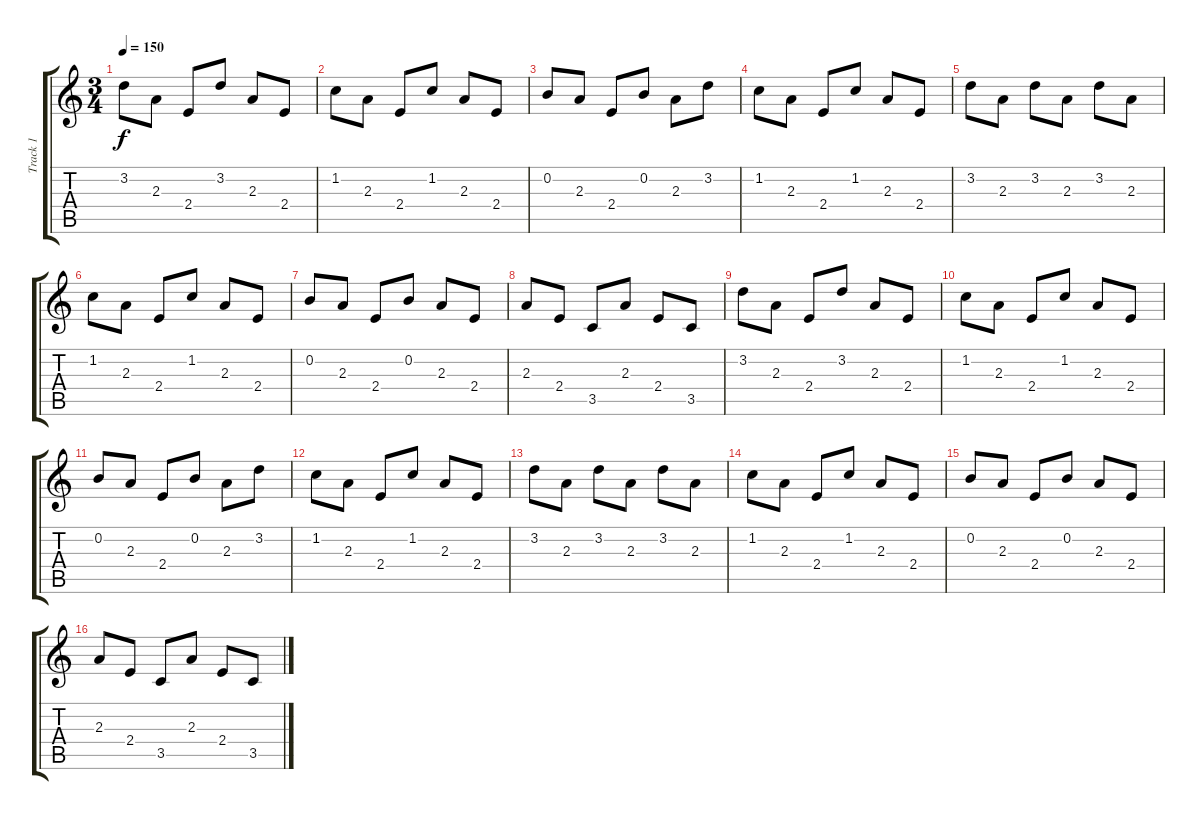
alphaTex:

\track ("Track 1" "Track 1") {instrument acousticguitarnylon}
\staff {score tabs}
\tuning (E4 B3 G3 D3 A2 E2) {hide}
\ts (3 4)
\tempo 150
\clef g2
\ks c
3.2.8{dy f} 2.3.8 2.4.8 3.2.8 2.3.8 2.4.8 |
1.2.8 2.3.8 2.4.8 1.2.8 2.3.8 2.4.8 |
0.2.8 2.3.8 2.4.8 0.2.8 2.3.8 3.2.8 |
1.2.8 2.3.8 2.4.8 1.2.8 2.3.8 2.4.8 |
3.2.8 2.3.8 3.2.8 2.3.8 3.2.8 2.3.8 |
1.2.8 2.3.8 2.4.8 1.2.8 2.3.8 2.4.8 |
0.2.8 2.3.8 2.4.8 0.2.8 2.3.8 2.4.8 |
2.3.8 2.4.8 3.5.8 2.3.8 2.4.8 3.5.8 |
3.2.8 2.3.8 2.4.8 3.2.8 2.3.8 2.4.8 |
1.2.8 2.3.8 2.4.8 1.2.8 2.3.8 2.4.8 |
0.2.8 2.3.8 2.4.8 0.2.8 2.3.8 3.2.8 |
1.2.8 2.3.8 2.4.8 1.2.8 2.3.8 2.4.8 |
3.2.8 2.3.8 3.2.8 2.3.8 3.2.8 2.3.8 |
1.2.8 2.3.8 2.4.8 1.2.8 2.3.8 2.4.8 |
0.2.8 2.3.8 2.4.8 0.2.8 2.3.8 2.4.8 |
2.3.8 2.4.8 3.5.8 2.3.8 2.4.8 3.5.8
